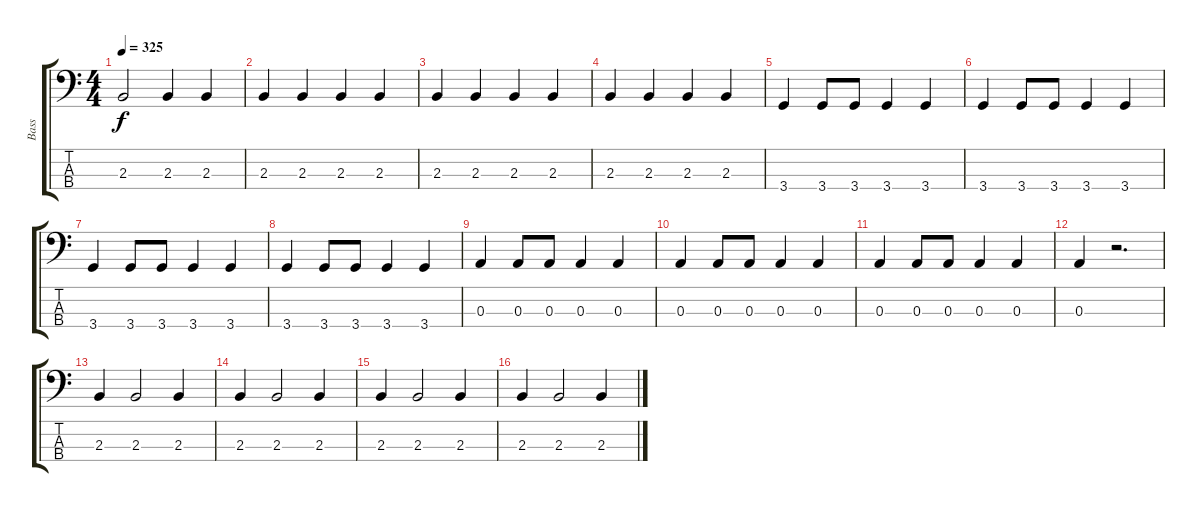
\track ("Bass" "Bass") {instrument electricbasspick}
\staff {score tabs}
\tuning (G2 D2 A1 E1) {hide}
\ts (4 4)
\tempo 325
\clef f4
\ks c
2.3.2{dy f} 2.3.4 2.3.4 |
2.3.4 2.3.4 2.3.4 2.3.4 |
2.3.4 2.3.4 2.3.4 2.3.4 |
2.3.4 2.3.4 2.3.4 2.3.4 |
3.4.4 3.4.8 3.4.8 3.4.4 3.4.4 |
3.4.4 3.4.8 3.4.8 3.4.4 3.4.4 |
3.4.4 3.4.8 3.4.8 3.4.4 3.4.4 |
3.4.4 3.4.8 3.4.8 3.4.4 3.4.4 |
0.3.4 0.3.8 0.3.8 0.3.4 0.3.4 |
0.3.4 0.3.8 0.3.8 0.3.4 0.3.4 |
0.3.4 0.3.8 0.3.8 0.3.4 0.3.4 |
0.3.4 r.2{d} |
2.3.4 2.3.2 2.3.4 |
2.3.4 2.3.2 2.3.4 |
2.3.4 2.3.2 2.3.4 |
2.3.4 2.3.2 2.3.4
